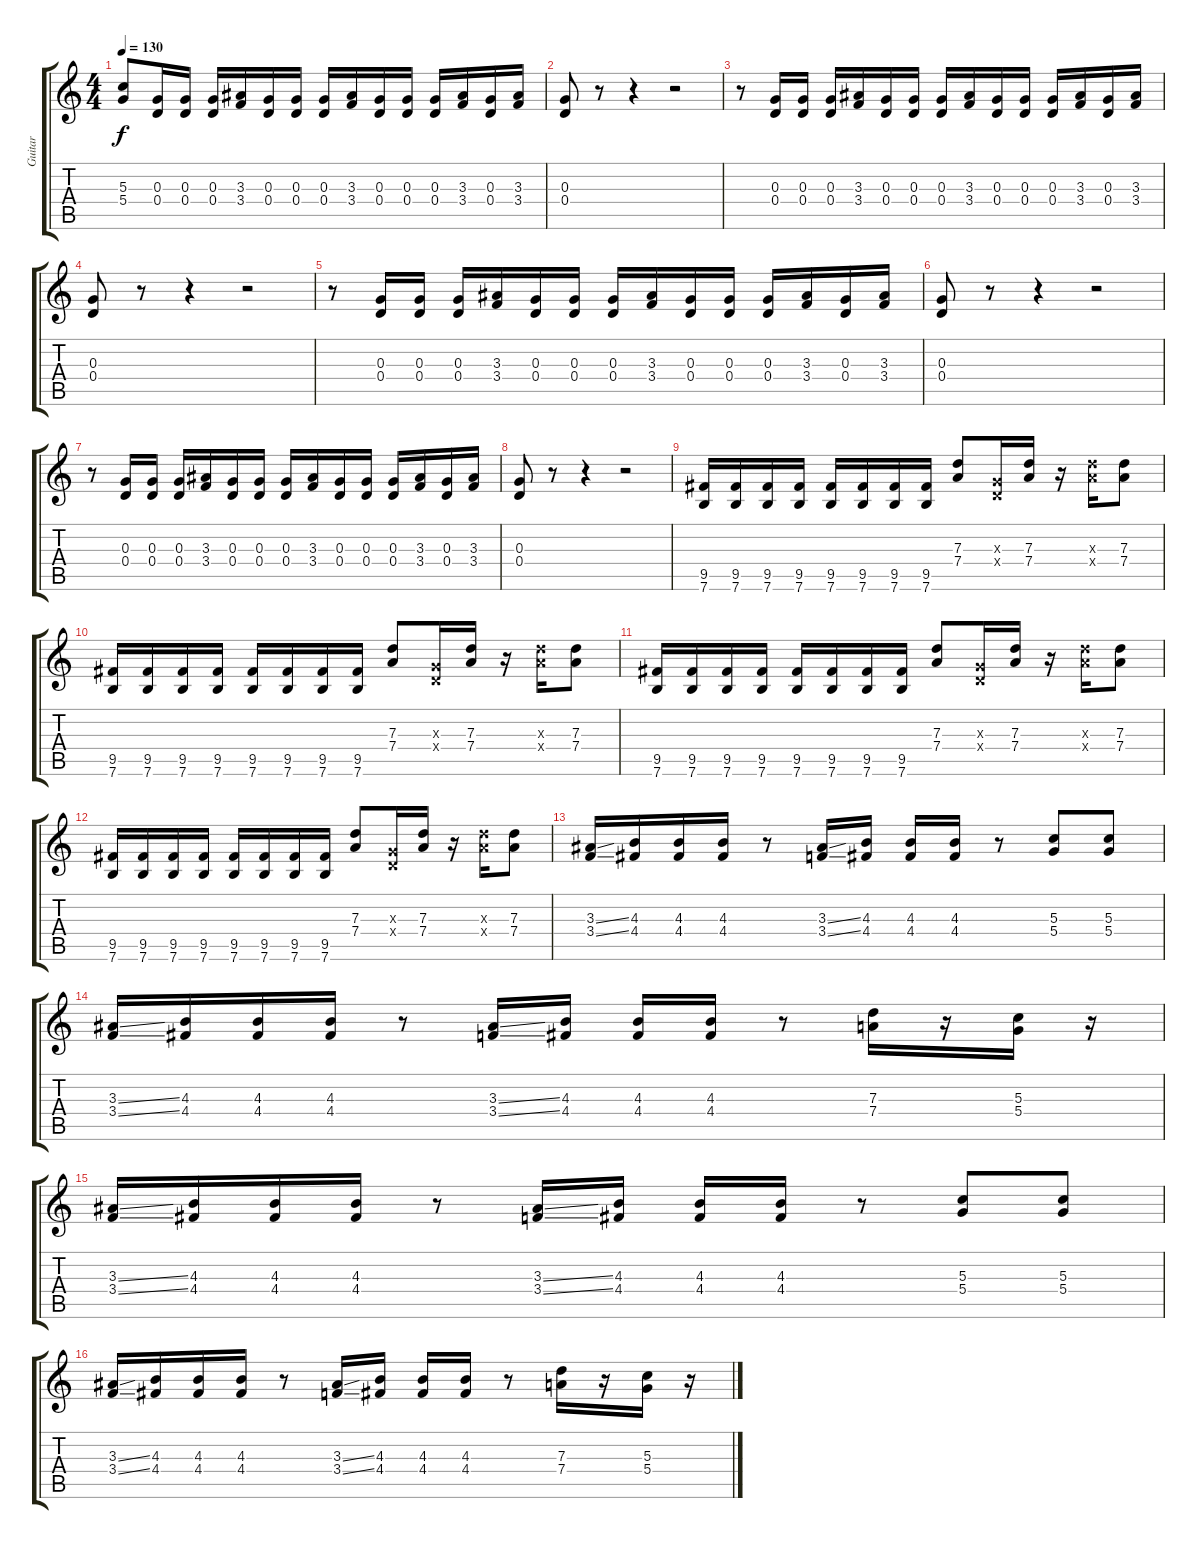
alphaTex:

\track ("Guitar" "Guitar") {instrument overdrivenguitar}
\staff {score tabs}
\tuning (E4 B3 G3 D3 A2 E2) {hide}
\ts (4 4)
\tempo 130
\clef g2
\ks c
(5.3 5.4).8{dy f} (0.3 0.4).16 (0.3 0.4).16 (0.3 0.4).16 (3.3 3.4).16 (0.3 0.4).16 (0.3 0.4).16 (0.3 0.4).16 (3.3 3.4).16 (0.3 0.4).16 (0.3 0.4).16 (0.3 0.4).16 (3.3 3.4).16 (0.3 0.4).16 (3.3 3.4).16 |
(0.3 0.4).8 r.8 r.4 r.2 |
r.8 (0.3 0.4).16 (0.3 0.4).16 (0.3 0.4).16 (3.3 3.4).16 (0.3 0.4).16 (0.3 0.4).16 (0.3 0.4).16 (3.3 3.4).16 (0.3 0.4).16 (0.3 0.4).16 (0.3 0.4).16 (3.3 3.4).16 (0.3 0.4).16 (3.3 3.4).16 |
(0.3 0.4).8 r.8 r.4 r.2 |
r.8 (0.3 0.4).16 (0.3 0.4).16 (0.3 0.4).16 (3.3 3.4).16 (0.3 0.4).16 (0.3 0.4).16 (0.3 0.4).16 (3.3 3.4).16 (0.3 0.4).16 (0.3 0.4).16 (0.3 0.4).16 (3.3 3.4).16 (0.3 0.4).16 (3.3 3.4).16 |
(0.3 0.4).8 r.8 r.4 r.2 |
r.8 (0.3 0.4).16 (0.3 0.4).16 (0.3 0.4).16 (3.3 3.4).16 (0.3 0.4).16 (0.3 0.4).16 (0.3 0.4).16 (3.3 3.4).16 (0.3 0.4).16 (0.3 0.4).16 (0.3 0.4).16 (3.3 3.4).16 (0.3 0.4).16 (3.3 3.4).16 |
(0.3 0.4).8 r.8 r.4 r.2 |
(9.5 7.6).16 (9.5 7.6).16 (9.5 7.6).16 (9.5 7.6).16 (9.5 7.6).16 (9.5 7.6).16 (9.5 7.6).16 (9.5 7.6).16 (7.3 7.4).8 (0.3{x} 0.4{x}).16 (7.3 7.4).16 r.16 (7.3{x} 7.4{x}).16 (7.3 7.4).8 |
(9.5 7.6).16 (9.5 7.6).16 (9.5 7.6).16 (9.5 7.6).16 (9.5 7.6).16 (9.5 7.6).16 (9.5 7.6).16 (9.5 7.6).16 (7.3 7.4).8 (0.3{x} 0.4{x}).16 (7.3 7.4).16 r.16 (7.3{x} 7.4{x}).16 (7.3 7.4).8 |
(9.5 7.6).16 (9.5 7.6).16 (9.5 7.6).16 (9.5 7.6).16 (9.5 7.6).16 (9.5 7.6).16 (9.5 7.6).16 (9.5 7.6).16 (7.3 7.4).8 (0.3{x} 0.4{x}).16 (7.3 7.4).16 r.16 (7.3{x} 7.4{x}).16 (7.3 7.4).8 |
(9.5 7.6).16 (9.5 7.6).16 (9.5 7.6).16 (9.5 7.6).16 (9.5 7.6).16 (9.5 7.6).16 (9.5 7.6).16 (9.5 7.6).16 (7.3 7.4).8 (0.3{x} 0.4{x}).16 (7.3 7.4).16 r.16 (7.3{x} 7.4{x}).16 (7.3 7.4).8 |
(3.3{ss} 3.4{ss}).16 (4.3 4.4).16 (4.3 4.4).16 (4.3 4.4).16 r.8 (3.3{ss} 3.4{ss}).16 (4.3 4.4).16 (4.3 4.4).16 (4.3 4.4).16 r.8 (5.3 5.4).8 (5.3 5.4).8 |
(3.3{ss} 3.4{ss}).16 (4.3 4.4).16 (4.3 4.4).16 (4.3 4.4).16 r.8 (3.3{ss} 3.4{ss}).16 (4.3 4.4).16 (4.3 4.4).16 (4.3 4.4).16 r.8 (7.3 7.4).16 r.16 (5.3 5.4).16 r.16 |
(3.3{ss} 3.4{ss}).16 (4.3 4.4).16 (4.3 4.4).16 (4.3 4.4).16 r.8 (3.3{ss} 3.4{ss}).16 (4.3 4.4).16 (4.3 4.4).16 (4.3 4.4).16 r.8 (5.3 5.4).8 (5.3 5.4).8 |
(3.3{ss} 3.4{ss}).16 (4.3 4.4).16 (4.3 4.4).16 (4.3 4.4).16 r.8 (3.3{ss} 3.4{ss}).16 (4.3 4.4).16 (4.3 4.4).16 (4.3 4.4).16 r.8 (7.3 7.4).16 r.16 (5.3 5.4).16 r.16
